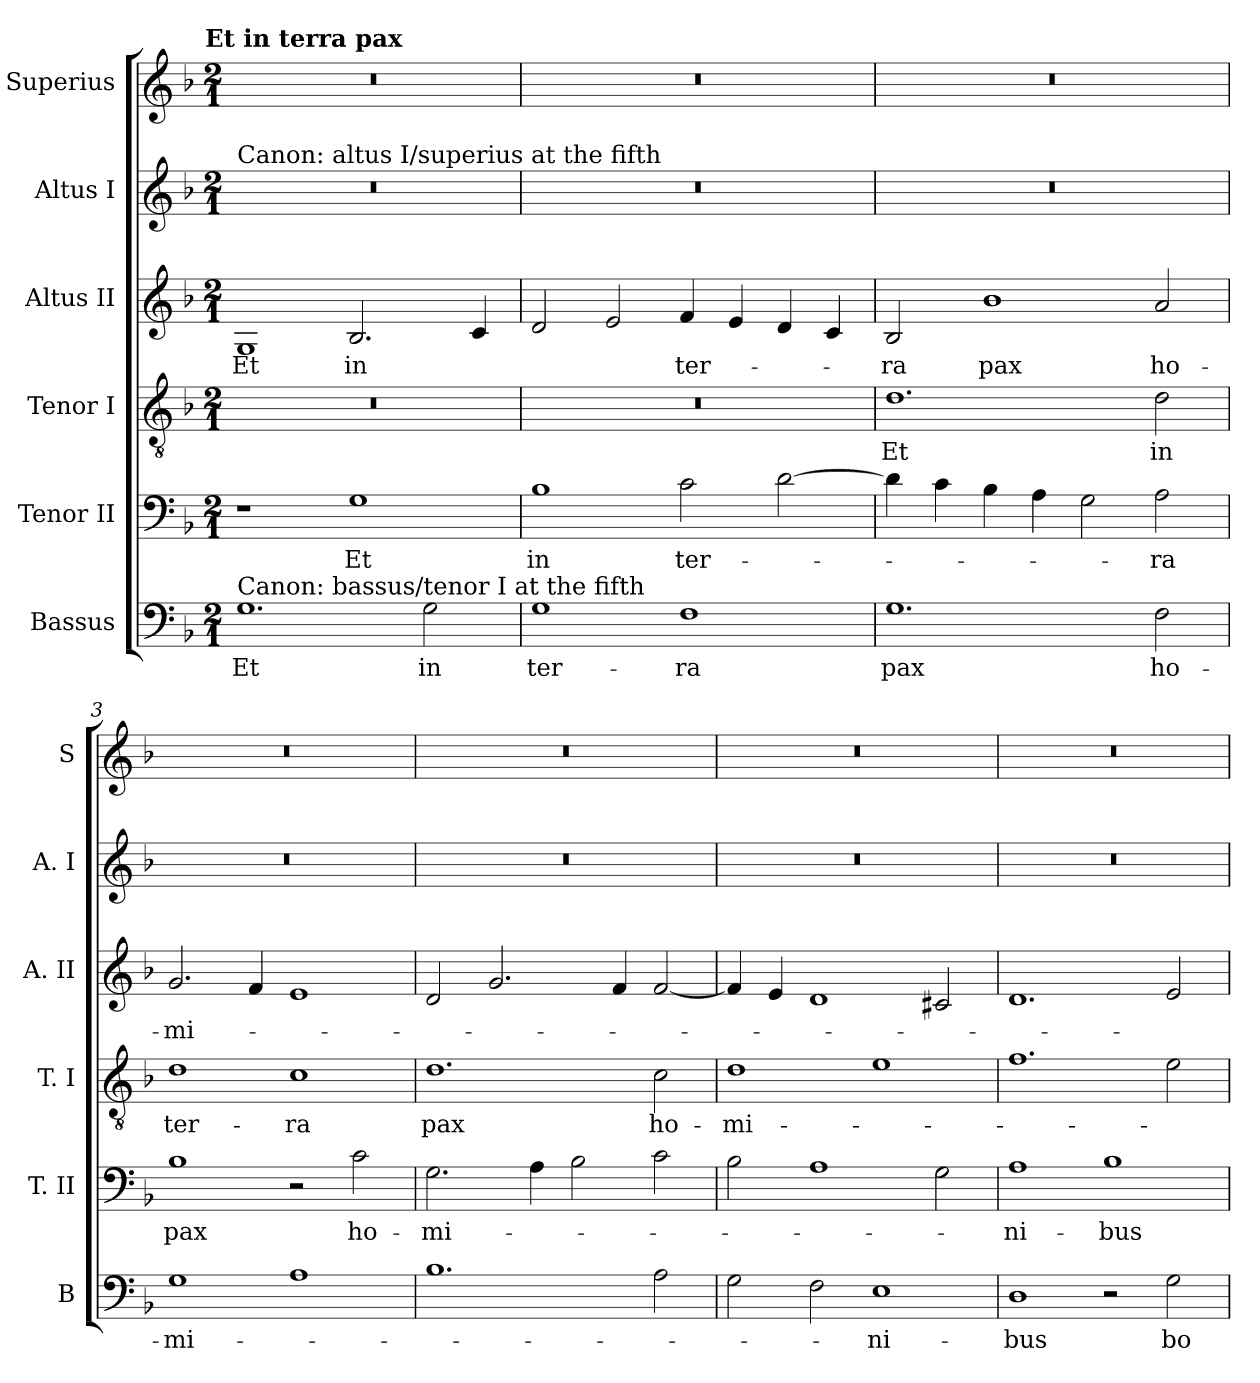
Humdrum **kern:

**kern	**text	**kern	**text	**kern	**text	**kern	**text	**kern	**kern
*part6	*part6	*part5	*part5	*part4	*part4	*part3	*part3	*part2	*part1
*staff6	*staff6	*staff5	*staff5	*staff4	*staff4	*staff3	*staff3	*staff2	*staff1
*I"Bassus	*	*I"Tenor II	*	*I"Tenor I	*	*I"Altus II	*	*I"Altus I	*I"Superius
*I'B	*	*I'T. II	*	*I'T. I	*	*I'A. II	*	*I'A. I	*I'S
*clefF4	*	*clefF4	*	*clefGv2	*	*clefG2	*	*clefG2	*clefG2
*k[b-]	*	*k[b-]	*	*k[b-]	*	*k[b-]	*	*k[b-]	*k[b-]
*F:	*	*F:	*	*F:	*	*F:	*	*F:	*F:
!!LO:TX:omd:t=Et in terra pax
*M2/1	*	*M2/1	*	*M2/1	*	*M2/1	*	*M2/1	*M2/1
=	=	=	=	=	=	=	=	=	=
!	!	!	!	!	!	!	!	!LO:TX:a:t=Canon&colon; altus I/superius at the fifth	!
!LO:TX:a:t=Canon&colon; bassus/tenor I at the fifth	!	!	!	!	!	!	!	!	!
1.G	Et	1r	.	0r	.	1G	Et	0r	0r
.	.	1G	Et	.	.	2.B-	in	.	.
2G	in	.	.	.	.	.	.	.	.
.	.	.	.	.	.	4c	.	.	.
=1	=1	=1	=1	=1	=1	=1	=1	=1	=1
1G	ter-	1B-	in	0r	.	2d	.	0r	0r
.	.	.	.	.	.	2e	.	.	.
1F	-ra	2c	ter-	.	.	4f	ter-	.	.
.	.	.	.	.	.	4e	.	.	.
.	.	[2d	.	.	.	4d	.	.	.
.	.	.	.	.	.	4c	.	.	.
=2	=2	=2	=2	=2	=2	=2	=2	=2	=2
1.G	pax	4d]	.	1.d	Et	2B-	-ra	0r	0r
.	.	4c	.	.	.	.	.	.	.
.	.	4B-	.	.	.	1b-	pax	.	.
.	.	4A	.	.	.	.	.	.	.
.	.	2G	.	.	.	.	.	.	.
2F	ho-	2A	-ra	2d	in	2a	ho-	.	.
=3	=3	=3	=3	=3	=3	=3	=3	=3	=3
1G	-mi-	1B-	pax	1d	ter-	2.g	-mi-	0r	0r
.	.	.	.	.	.	4f	.	.	.
1A	.	2r	.	1c	-ra	1e	.	.	.
.	.	2c	ho-	.	.	.	.	.	.
=4	=4	=4	=4	=4	=4	=4	=4	=4	=4
1.B-	.	2.G	-mi-	1.d	pax	2d	.	0r	0r
.	.	.	.	.	.	2.g	.	.	.
.	.	4A	.	.	.	.	.	.	.
.	.	2B-	.	.	.	.	.	.	.
.	.	.	.	.	.	4f	.	.	.
2A	.	2c	.	2c	ho-	[2f	.	.	.
=5	=5	=5	=5	=5	=5	=5	=5	=5	=5
2G	.	2B-	.	1d	-mi-	4f]	.	0r	0r
.	.	.	.	.	.	4e	.	.	.
2F	.	1A	.	.	.	1d	.	.	.
1E	-ni-	.	.	1e	.	.	.	.	.
.	.	2G	.	.	.	2c#X	.	.	.
=6	=6	=6	=6	=6	=6	=6	=6	=6	=6
1D	-bus	1A	-ni-	1.f	.	1.d	.	0r	0r
2r	.	1B-	-bus	.	.	.	.	.	.
2G	bo-	.	.	2e	.	2e	.	.	.
=	=	=	=	=	=	=	=	=	=
*-	*-	*-	*-	*-	*-	*-	*-	*-	*-
